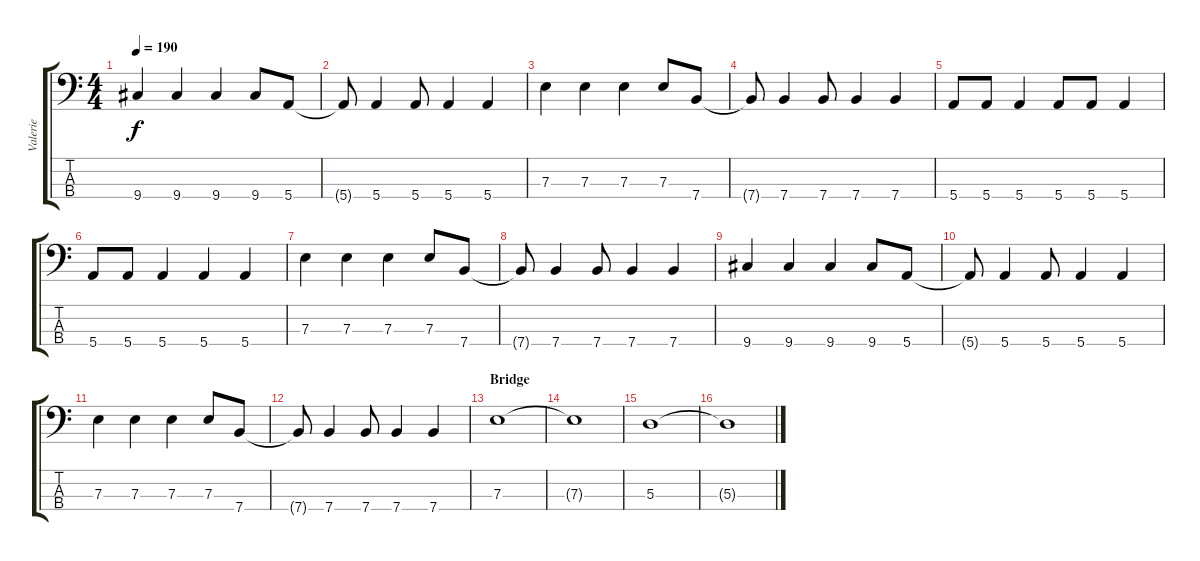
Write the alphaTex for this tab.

\track ("Valerie" "Valerie") {instrument electricbasspick}
\staff {score tabs}
\tuning (G2 D2 A1 E1) {hide}
\ts (4 4)
\tempo 190
\clef f4
\ks c
9.4.4{dy f} 9.4.4 9.4.4 9.4.8 5.4.8 |
5.4{t}.8 5.4.4 5.4.8 5.4.4 5.4.4 |
7.3.4 7.3.4 7.3.4 7.3.8 7.4.8 |
7.4{t}.8 7.4.4 7.4.8 7.4.4 7.4.4 |
5.4.8 5.4.8 5.4.4 5.4.8 5.4.8 5.4.4 |
5.4.8 5.4.8 5.4.4 5.4.4 5.4.4 |
7.3.4 7.3.4 7.3.4 7.3.8 7.4.8 |
7.4{t}.8 7.4.4 7.4.8 7.4.4 7.4.4 |
9.4.4 9.4.4 9.4.4 9.4.8 5.4.8 |
5.4{t}.8 5.4.4 5.4.8 5.4.4 5.4.4 |
7.3.4 7.3.4 7.3.4 7.3.8 7.4.8 |
7.4{t}.8 7.4.4 7.4.8 7.4.4 7.4.4 |
\section ("" "Bridge")
7.3.1 |
7.3{t}.1 |
5.3.1 |
5.3{t}.1
